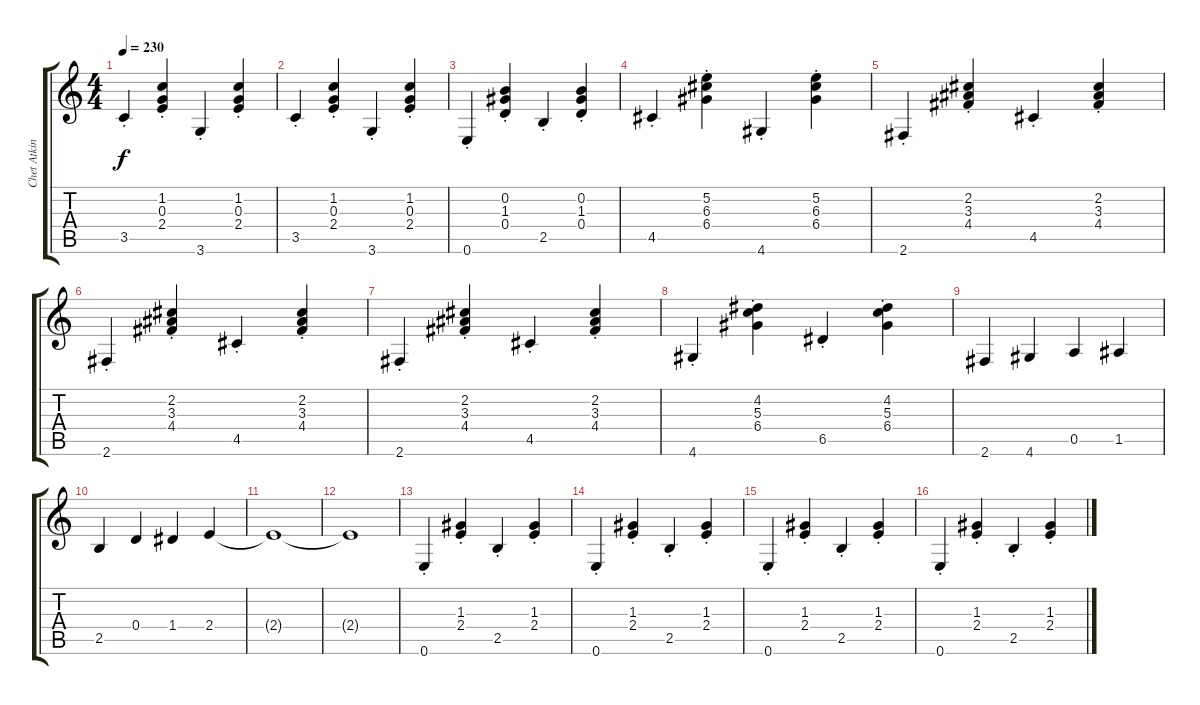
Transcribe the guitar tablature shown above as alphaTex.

\track ("Chet Atkins" "Chet Atkin") {instrument electricguitarjazz}
\staff {score tabs}
\tuning (E4 B3 G3 D3 A2 E2) {hide}
\ts (4 4)
\tempo 230
\clef g2
\ks c
3.5{st}.4{dy f} (1.2{st} 0.3 2.4{st}).4 3.6{st}.4 (1.2{st} 0.3{st} 2.4{st}).4 |
3.5{st}.4 (1.2{st} 0.3 2.4{st}).4 3.6{st}.4 (1.2{st} 0.3{st} 2.4{st}).4 |
0.6{st}.4 (0.2{st} 1.3{st} 0.4{st}).4 2.5{st}.4 (0.2{st} 1.3{st} 0.4{st}).4 |
4.5{st}.4 (5.2{st} 6.3{st} 6.4{st}).4 4.6{st}.4 (5.2{st} 6.3{st} 6.4{st}).4 |
2.6{st}.4 (2.2{st} 3.3{st} 4.4{st}).4 4.5{st}.4 (2.2{st} 3.3{st} 4.4{st}).4 |
2.6{st}.4 (2.2{st} 3.3{st} 4.4{st}).4 4.5{st}.4 (2.2{st} 3.3{st} 4.4{st}).4 |
2.6{st}.4 (2.2{st} 3.3{st} 4.4{st}).4 4.5{st}.4 (2.2{st} 3.3{st} 4.4{st}).4 |
4.6{st}.4 (4.2{st} 5.3{st} 6.4{st}).4 6.5{st}.4 (4.2{st} 5.3{st} 6.4{st}).4 |
2.6.4 4.6.4 0.5.4 1.5.4 |
2.5.4 0.4.4 1.4.4 2.4.4 |
2.4{t}.1 |
2.4{t}.1 |
0.6{st}.4 (1.3{st} 2.4{st}).4 2.5{st}.4 (1.3{st} 2.4{st}).4 |
0.6{st}.4 (1.3{st} 2.4{st}).4 2.5{st}.4 (1.3{st} 2.4{st}).4 |
0.6{st}.4 (1.3{st} 2.4{st}).4 2.5{st}.4 (1.3{st} 2.4{st}).4 |
0.6{st}.4 (1.3{st} 2.4{st}).4 2.5{st}.4 (1.3{st} 2.4{st}).4
